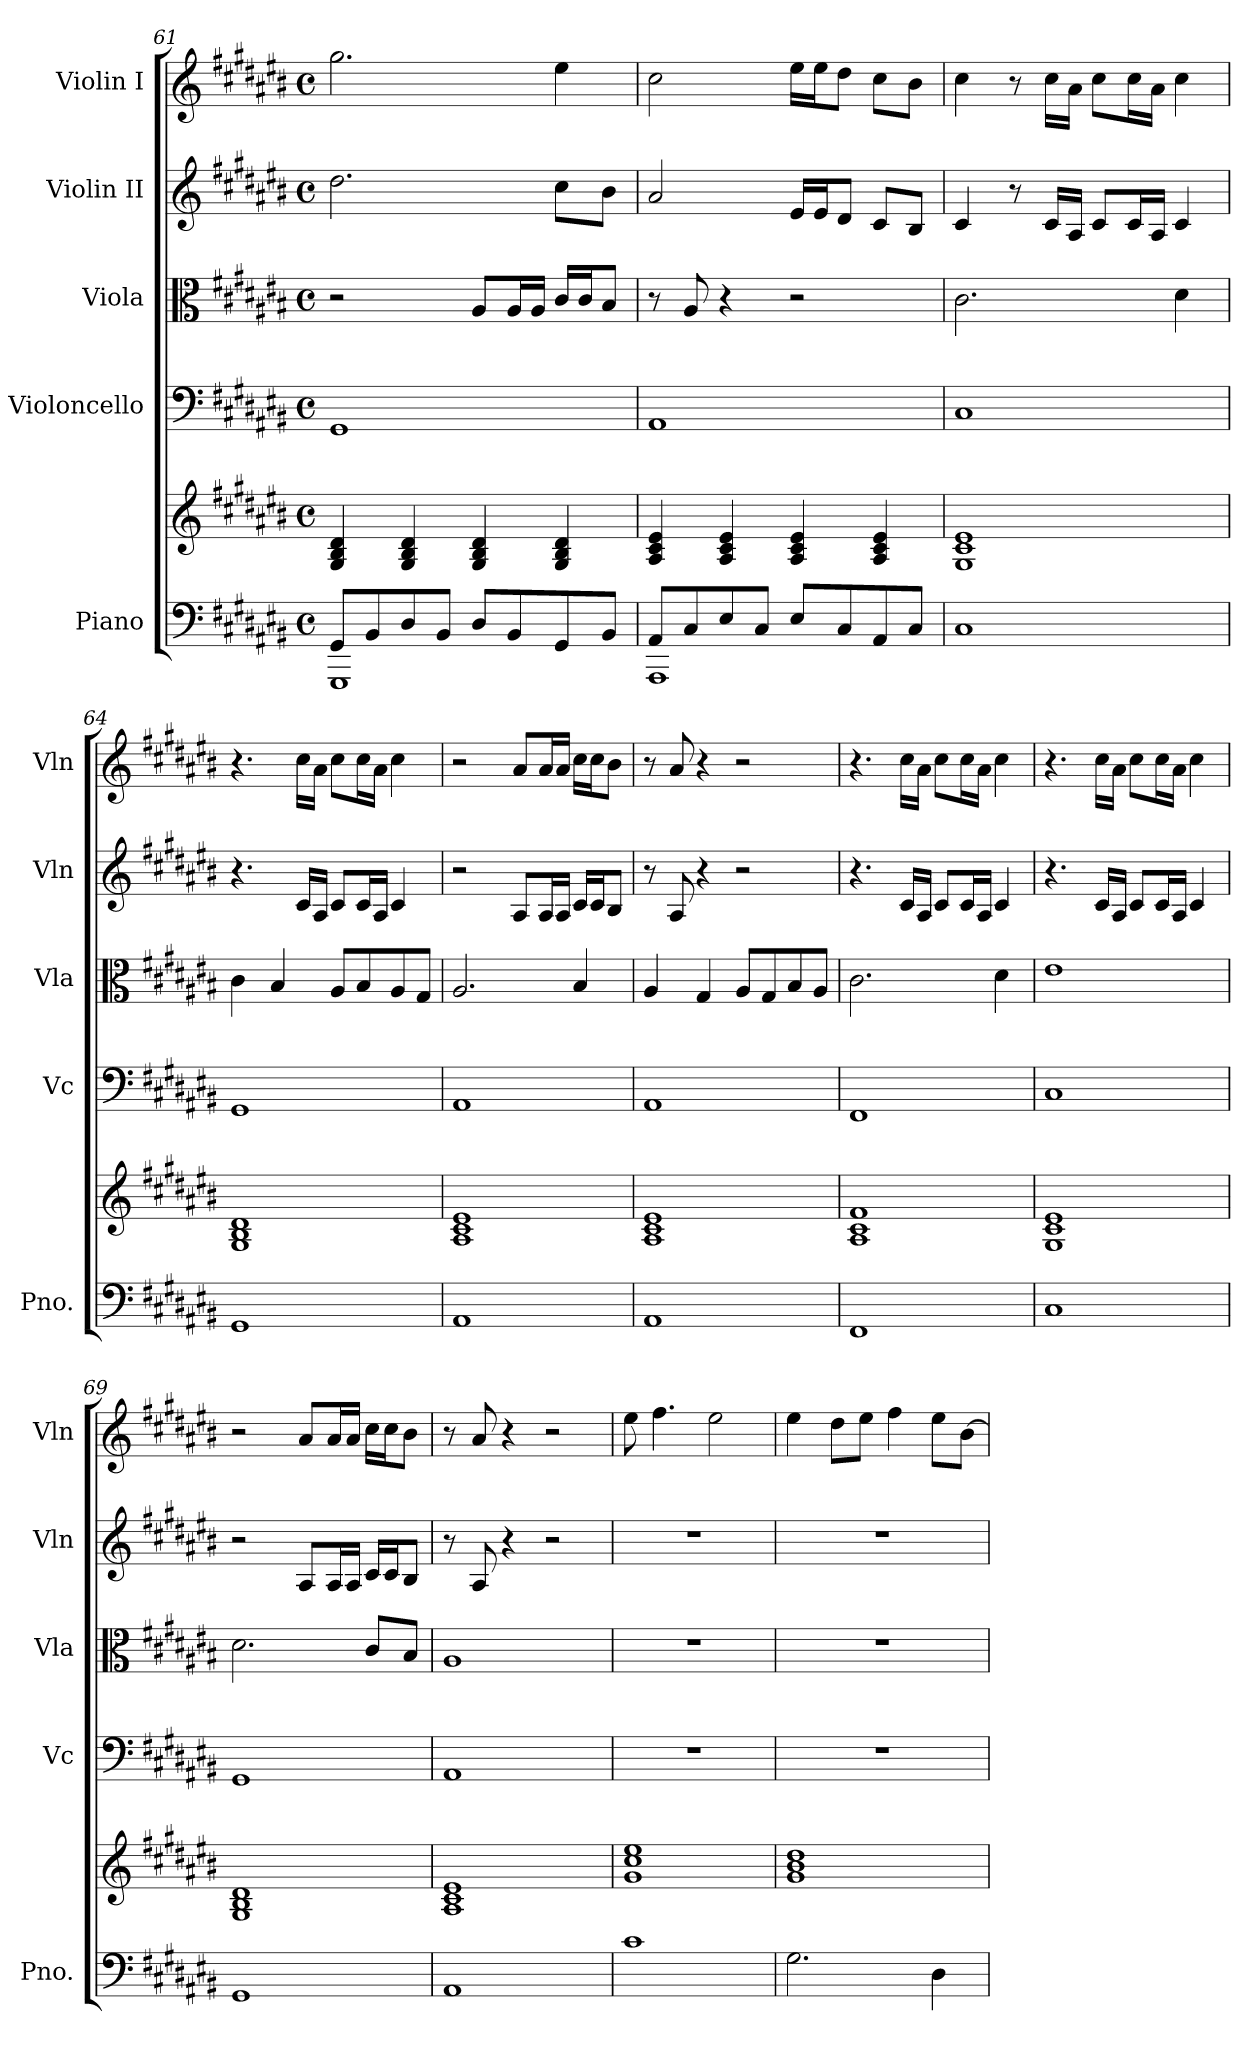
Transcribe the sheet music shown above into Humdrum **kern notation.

**kern	**kern	**kern	**kern	**kern	**kern
*part5	*part5	*part4	*part3	*part2	*part1
*staff6	*staff5	*staff4	*staff3	*staff2	*staff1
*I"Piano	*	*I"Violoncello	*I"Viola	*I"Violin II	*I"Violin I
*I'Pno.	*	*I'Vc	*I'Vla	*I'Vln	*I'Vln
*clefF4	*clefG2	*clefF4	*clefC3	*clefG2	*clefG2
*k[f#c#g#d#a#e#b#]	*k[f#c#g#d#a#e#b#]	*k[f#c#g#d#a#e#b#]	*k[f#c#g#d#a#e#b#]	*k[f#c#g#d#a#e#b#]	*k[f#c#g#d#a#e#b#]
*M4/4	*M4/4	*M4/4	*M4/4	*M4/4	*M4/4
*met(c)	*met(c)	*met(c)	*met(c)	*met(c)	*met(c)
=61	=61	=61	=61	=61	=61
*^	*	*	*	*	*
8GG#/L	1GGG#	4G#/ 4B#/ 4d#/	1GG#	2r	2.dd#\	2.gg#\
8BB#/	.	.	.	.	.	.
8D#/	.	4G#/ 4B#/ 4d#/	.	.	.	.
8BB#/J	.	.	.	.	.	.
8D#/L	.	4G#/ 4B#/ 4d#/	.	8A#/L	.	.
8BB#/	.	.	.	16A#/L	.	.
.	.	.	.	16A#/JJ	.	.
8GG#/	.	4G#/ 4B#/ 4d#/	.	16c#/LL	8cc#\L	4ee#\
.	.	.	.	16c#/J	.	.
8BB#/J	.	.	.	8B#/J	8b#\J	.
=62	=62	=62	=62	=62	=62	=62
8AA#/L	1AAA#	4A#/ 4c#/ 4e#/	1AA#	8r	2a#/	2cc#\
8C#/	.	.	.	8A#/	.	.
8E#/	.	4A#/ 4c#/ 4e#/	.	4r	.	.
8C#/J	.	.	.	.	.	.
8E#/L	.	4A#/ 4c#/ 4e#/	.	2r	16e#/LL	16ee#\LL
.	.	.	.	.	16e#/J	16ee#\J
8C#/	.	.	.	.	8d#/J	8dd#\J
8AA#/	.	4A#/ 4c#/ 4e#/	.	.	8c#/L	8cc#\L
8C#/J	.	.	.	.	8B#/J	8b#\J
*v	*v	*	*	*	*	*
!!LO:LB:g=z
=63	=63	=63	=63	=63	=63
1C#	1G# 1c# 1e#	1C#	2.c#\	4c#/	4cc#\
.	.	.	.	8r	8r
.	.	.	.	16c#/LL	16cc#\LL
.	.	.	.	16A#/JJ	16a#\JJ
.	.	.	.	8c#/L	8cc#\L
.	.	.	.	16c#/L	16cc#\L
.	.	.	.	16A#/JJ	16a#\JJ
.	.	.	4d#\	4c#/	4cc#\
=64	=64	=64	=64	=64	=64
1GG#	1G# 1B# 1d#	1GG#	4c#\	4.r	4.r
.	.	.	4B#/	.	.
.	.	.	.	16c#/LL	16cc#\LL
.	.	.	.	16A#/JJ	16a#\JJ
.	.	.	8A#/L	8c#/L	8cc#\L
.	.	.	8B#/	16c#/L	16cc#\L
.	.	.	.	16A#/JJ	16a#\JJ
.	.	.	8A#/	4c#/	4cc#\
.	.	.	8G#/J	.	.
=65	=65	=65	=65	=65	=65
1AA#	1A# 1c# 1e#	1AA#	2.A#/	2r	2r
.	.	.	.	8A#/L	8a#/L
.	.	.	.	16A#/L	16a#/L
.	.	.	.	16A#/JJ	16a#/JJ
.	.	.	4B#/	16c#/LL	16cc#\LL
.	.	.	.	16c#/J	16cc#\J
.	.	.	.	8B#/J	8b#\J
=66	=66	=66	=66	=66	=66
1AA#	1A# 1c# 1e#	1AA#	4A#/	8r	8r
.	.	.	.	8A#/	8a#/
.	.	.	4G#/	4r	4r
.	.	.	8A#/L	2r	2r
.	.	.	8G#/	.	.
.	.	.	8B#/	.	.
.	.	.	8A#/J	.	.
!!LO:PB:g=z
=67	=67	=67	=67	=67	=67
1FF#	1A# 1c# 1f#	1FF#	2.c#\	4.r	4.r
.	.	.	.	16c#/LL	16cc#\LL
.	.	.	.	16A#/JJ	16a#\JJ
.	.	.	.	8c#/L	8cc#\L
.	.	.	.	16c#/L	16cc#\L
.	.	.	.	16A#/JJ	16a#\JJ
.	.	.	4d#\	4c#/	4cc#\
=68	=68	=68	=68	=68	=68
1C#	1G# 1c# 1e#	1C#	1e#	4.r	4.r
.	.	.	.	16c#/LL	16cc#\LL
.	.	.	.	16A#/JJ	16a#\JJ
.	.	.	.	8c#/L	8cc#\L
.	.	.	.	16c#/L	16cc#\L
.	.	.	.	16A#/JJ	16a#\JJ
.	.	.	.	4c#/	4cc#\
=69	=69	=69	=69	=69	=69
1GG#	1G# 1B# 1d#	1GG#	2.d#\	2r	2r
.	.	.	.	8A#/L	8a#/L
.	.	.	.	16A#/L	16a#/L
.	.	.	.	16A#/JJ	16a#/JJ
.	.	.	8c#/L	16c#/LL	16cc#\LL
.	.	.	.	16c#/J	16cc#\J
.	.	.	8B#/J	8B#/J	8b#\J
=70	=70	=70	=70	=70	=70
1AA#	1A# 1c# 1e#	1AA#	1A#	8r	8r
.	.	.	.	8A#/	8a#/
.	.	.	.	4r	4r
.	.	.	.	2r	2r
=71	=71	=71	=71	=71	=71
1c#	1g# 1cc# 1ee#	1r	1r	1r	8ee#\
.	.	.	.	.	4.ff#\
.	.	.	.	.	2ee#\
=72	=72	=72	=72	=72	=72
2.G#\	1g# 1b# 1dd#	1r	1r	1r	4ee#\
.	.	.	.	.	8dd#\L
.	.	.	.	.	8ee#\J
.	.	.	.	.	4ff#\
4D#\	.	.	.	.	8ee#\L
.	.	.	.	.	[8b#\J
=	=	=	=	=	=
*-	*-	*-	*-	*-	*-
